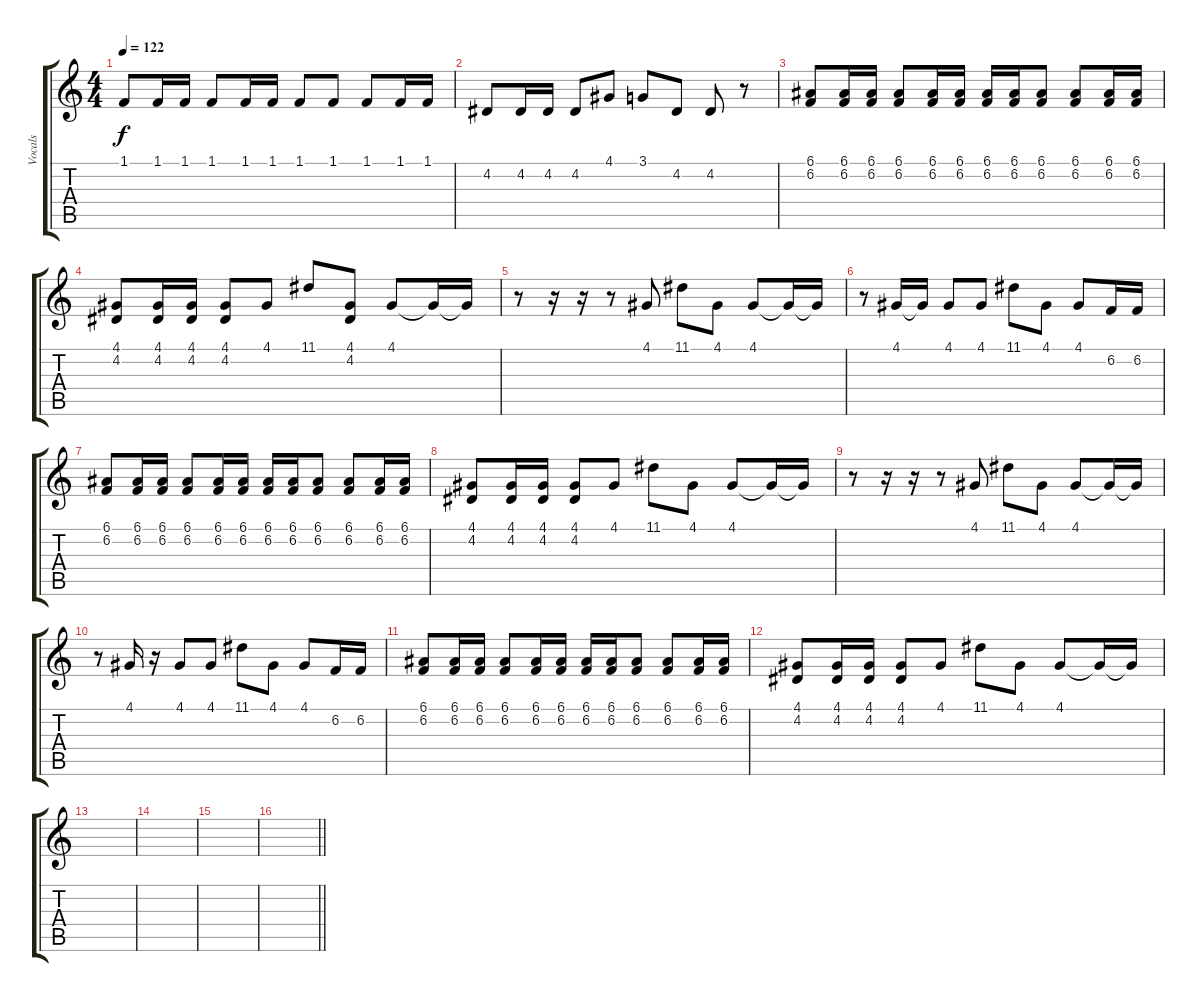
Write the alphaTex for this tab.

\track ("Vocals" "Vocals") {instrument clarinet}
\staff {score tabs}
\tuning (E4 B3 G3 D3 A2 E2) {hide}
\ts (4 4)
\tempo 122
\clef g2
\ks c
1.1.8{dy f} 1.1.16 1.1.16 1.1.8 1.1.16 1.1.16 1.1.8 1.1.8 1.1.8 1.1.16 1.1.16 |
4.2.8 4.2.16 4.2.16 4.2.8 4.1.8 3.1.8 4.2.8 4.2.8 r.8 |
(6.1 6.2).8 (6.1 6.2).16 (6.1 6.2).16 (6.1 6.2).8 (6.1 6.2).16 (6.1 6.2).16 (6.1 6.2).16 (6.1 6.2).16 (6.1 6.2).8 (6.1 6.2).8 (6.1 6.2).16 (6.1 6.2).16 |
(4.1 4.2).8 (4.1 4.2).16 (4.1 4.2).16 (4.1 4.2).8 4.1.8 11.1.8 (4.1 4.2).8 4.1.8 4.1{t}.16 4.1{t}.16 |
r.8 r.16 r.16 r.8 4.1.8 11.1.8 4.1.8 4.1.8 4.1{t}.16 4.1{t}.16 |
r.8 4.1.16 4.1{t}.16 4.1.8 4.1.8 11.1.8 4.1.8 4.1.8 6.2.16 6.2.16 |
(6.1 6.2).8 (6.1 6.2).16 (6.1 6.2).16 (6.1 6.2).8 (6.1 6.2).16 (6.1 6.2).16 (6.1 6.2).16 (6.1 6.2).16 (6.1 6.2).8 (6.1 6.2).8 (6.1 6.2).16 (6.1 6.2).16 |
(4.1 4.2).8 (4.1 4.2).16 (4.1 4.2).16 (4.1 4.2).8 4.1.8 11.1.8 4.1.8 4.1.8 4.1{t}.16 4.1{t}.16 |
r.8 r.16 r.16 r.8 4.1.8 11.1.8 4.1.8 4.1.8 4.1{t}.16 4.1{t}.16 |
r.8 4.1.16 r.16 4.1.8 4.1.8 11.1.8 4.1.8 4.1.8 6.2.16 6.2.16 |
(6.1 6.2).8{txt ""} (6.1 6.2).16 (6.1 6.2).16 (6.1 6.2).8 (6.1 6.2).16 (6.1 6.2).16 (6.1 6.2).16 (6.1 6.2).16 (6.1 6.2).8 (6.1 6.2).8 (6.1 6.2).16 (6.1 6.2).16 |
(4.1 4.2).8 (4.1 4.2).16 (4.1 4.2).16 (4.1 4.2).8 4.1.8 11.1.8 4.1.8 4.1.8 4.1{t}.16 4.1{t}.16 |
|
|
|
\barLineRight lightlight
